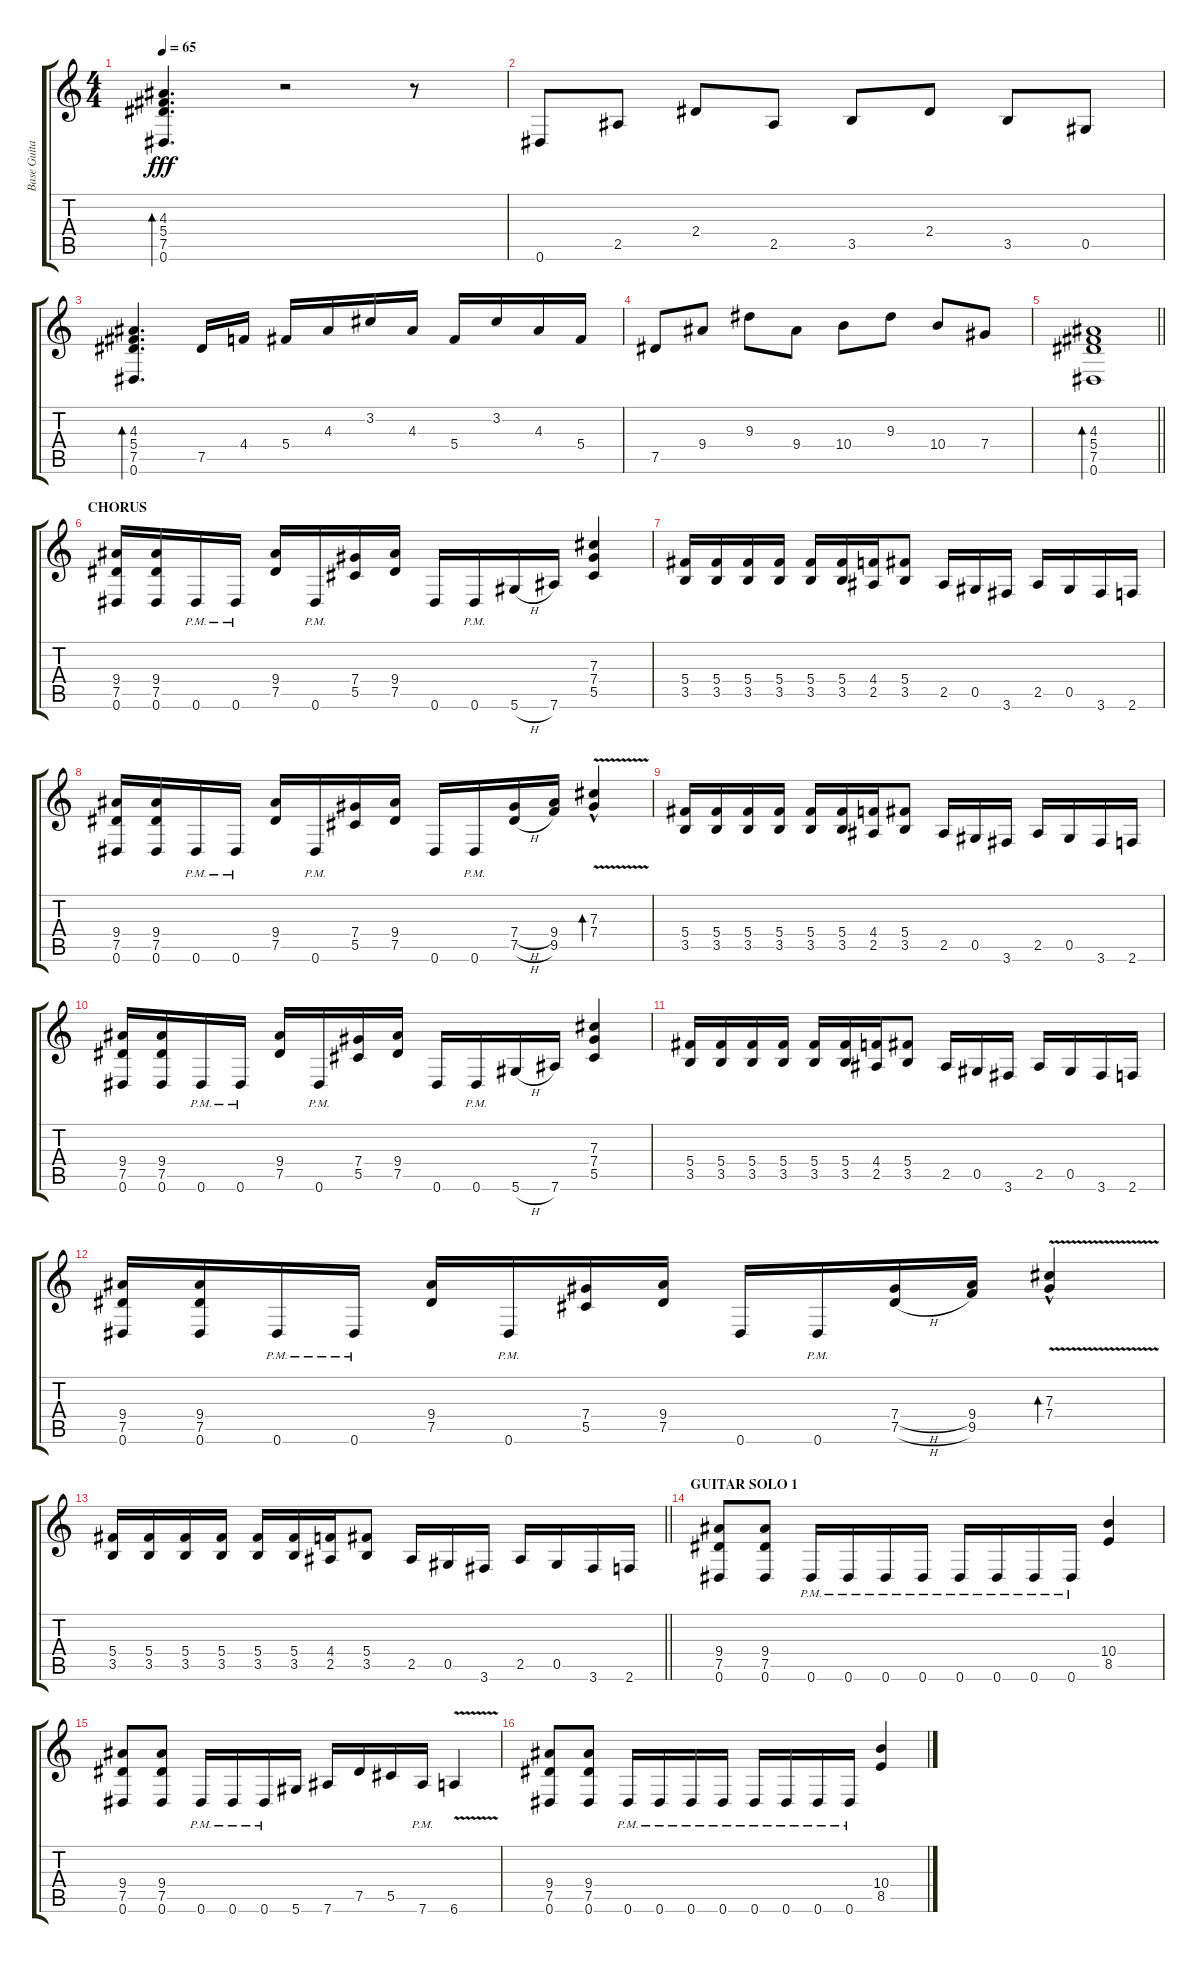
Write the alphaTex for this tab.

\track ("Base Guitar - Iommy" "Base Guita") {instrument distortionguitar}
\staff {score tabs}
\tuning (Eb4 Bb3 Gb3 Db3 Ab2 Eb2) {hide}
\ts (4 4)
\tempo 65
\clef g2
\ks c
(4.3 5.4 7.5 0.6).4{d bd 60 dy fff} r.2 r.8 |
0.6.8 2.5.8 2.4.8 2.5.8 3.5.8 2.4.8 3.5.8 0.5.8 |
(4.3 5.4 7.5 0.6).4{d bd 60} 7.5.16 4.4.16 5.4.16 4.3.16 3.2.16 4.3.16 5.4.16 3.2.16 4.3.16 5.4.16 |
7.5.8 9.4.8 9.3.8 9.4.8 10.4.8 9.3.8 10.4.8 7.4.8 |
\barLineRight lightlight
(4.3 5.4 7.5 0.6).1{bd 60} |
\section ("" "CHORUS")
(9.4 7.5 0.6).16{instrument distortionguitar} (9.4 7.5 0.6).16 0.6{pm}.16 0.6{pm}.16 (9.4 7.5).16 0.6{pm}.16 (7.4 5.5).16 (9.4 7.5).16 0.6.16 0.6{pm}.16 5.6{h}.16 7.6.16 (7.3 7.4 5.5).4 |
(5.4 3.5).16 (5.4 3.5).16 (5.4 3.5).16 (5.4 3.5).16 (5.4 3.5).16 (5.4 3.5).16 (4.4 2.5).16 (5.4 3.5).8 2.5.16 0.5.16 3.6.16 2.5.16 0.5.16 3.6.16 2.6.16 |
(9.4 7.5 0.6).16 (9.4 7.5 0.6).16 0.6{pm}.16 0.6{pm}.16 (9.4 7.5).16 0.6{pm}.16 (7.4 5.5).16 (9.4 7.5).16 0.6.16 0.6{pm}.16 (7.4{h} 7.5{h}).16 (9.4 9.5).16 (7.3{v hac} 7.4{v hac}).4{bd 30} |
(5.4 3.5).16 (5.4 3.5).16 (5.4 3.5).16 (5.4 3.5).16 (5.4 3.5).16 (5.4 3.5).16 (4.4 2.5).16 (5.4 3.5).8 2.5.16 0.5.16 3.6.16 2.5.16 0.5.16 3.6.16 2.6.16 |
(9.4 7.5 0.6).16 (9.4 7.5 0.6).16 0.6{pm}.16 0.6{pm}.16 (9.4 7.5).16 0.6{pm}.16 (7.4 5.5).16 (9.4 7.5).16 0.6.16 0.6{pm}.16 5.6{h}.16 7.6.16 (7.3 7.4 5.5).4 |
(5.4 3.5).16 (5.4 3.5).16 (5.4 3.5).16 (5.4 3.5).16 (5.4 3.5).16 (5.4 3.5).16 (4.4 2.5).16 (5.4 3.5).8 2.5.16 0.5.16 3.6.16 2.5.16 0.5.16 3.6.16 2.6.16 |
(9.4 7.5 0.6).16 (9.4 7.5 0.6).16 0.6{pm}.16 0.6{pm}.16 (9.4 7.5).16 0.6{pm}.16 (7.4 5.5).16 (9.4 7.5).16 0.6.16 0.6{pm}.16 (7.4{h} 7.5{h}).16 (9.4 9.5).16 (7.3{v hac} 7.4{v hac}).4{bd 30} |
\barLineRight lightlight
(5.4 3.5).16 (5.4 3.5).16 (5.4 3.5).16 (5.4 3.5).16 (5.4 3.5).16 (5.4 3.5).16 (4.4 2.5).16 (5.4 3.5).8 2.5.16 0.5.16 3.6.16 2.5.16 0.5.16 3.6.16 2.6.16 |
\section ("" "GUITAR SOLO 1")
(9.4 7.5 0.6).8 (9.4 7.5 0.6).8 0.6{pm}.16 0.6{pm}.16 0.6{pm}.16 0.6{pm}.16 0.6{pm}.16 0.6{pm}.16 0.6{pm}.16 0.6{pm}.16 (10.4 8.5).4 |
(9.4 7.5 0.6).8 (9.4 7.5 0.6).8 0.6{pm}.16 0.6{pm}.16 0.6{pm}.16 5.6.16 7.6.16 7.5.16 5.5.16 7.6{pm}.16 6.6{v}.4 |
(9.4 7.5 0.6).8 (9.4 7.5 0.6).8 0.6{pm}.16 0.6{pm}.16 0.6{pm}.16 0.6{pm}.16 0.6{pm}.16 0.6{pm}.16 0.6{pm}.16 0.6{pm}.16 (10.4 8.5).4
